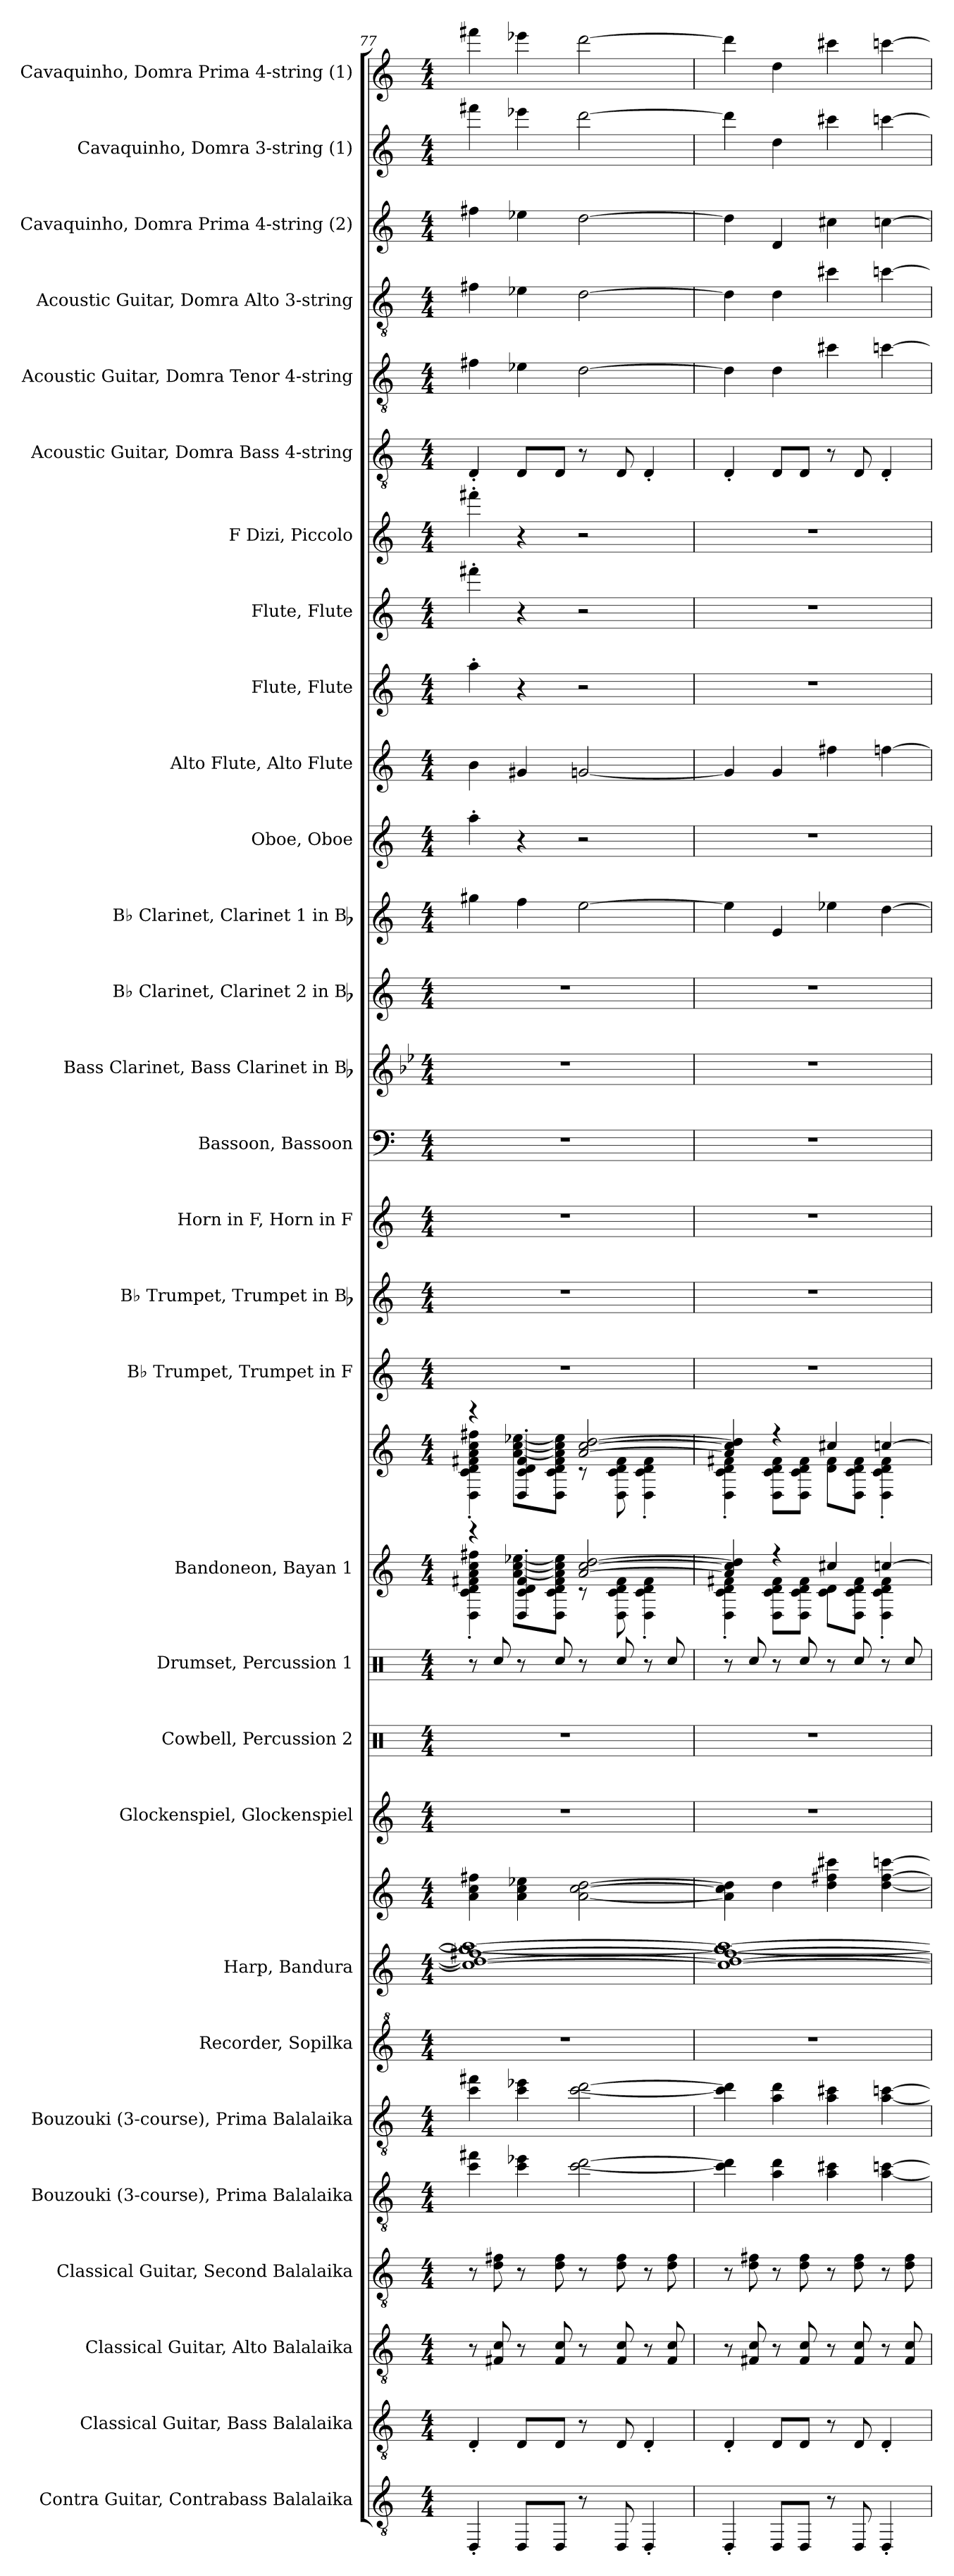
**kern	**kern	**kern	**kern	**kern	**kern	**kern	**kern	**kern	**kern	**kern	**kern	**kern	**kern	**kern	**kern	**kern	**kern	**kern	**kern	**kern	**kern	**kern	**kern	**kern	**kern	**kern	**kern	**kern	**kern	**kern	**kern
*part30	*part29	*part28	*part27	*part26	*part25	*part24	*part23	*part23	*part22	*part21	*part20	*part19	*part19	*part18	*part17	*part16	*part15	*part14	*part13	*part12	*part11	*part10	*part9	*part8	*part7	*part6	*part5	*part4	*part3	*part2	*part1
*staff32	*staff31	*staff30	*staff29	*staff28	*staff27	*staff26	*staff25	*staff24	*staff23	*staff22	*staff21	*staff20	*staff19	*staff18	*staff17	*staff16	*staff15	*staff14	*staff13	*staff12	*staff11	*staff10	*staff9	*staff8	*staff7	*staff6	*staff5	*staff4	*staff3	*staff2	*staff1
*I"Contra Guitar, Contrabass Balalaika	*I"Classical Guitar, Bass Balalaika	*I"Classical Guitar, Alto Balalaika	*I"Classical Guitar, Second Balalaika	*I"Bouzouki (3-course), Prima Balalaika	*I"Bouzouki (3-course), Prima Balalaika	*I"Recorder, Sopilka	*I"Harp, Bandura	*	*I"Glockenspiel, Glockenspiel	*I"Cowbell, Percussion 2	*I"Drumset, Percussion 1	*I"Bandoneon, Bayan 1	*	*I"B♭ Trumpet, Trumpet in F	*I"B♭ Trumpet, Trumpet in Bb	*I"Horn in F, Horn in F	*I"Bassoon, Bassoon	*I"Bass Clarinet, Bass Clarinet in Bb	*I"B♭ Clarinet, Clarinet 2 in Bb	*I"B♭ Clarinet, Clarinet 1 in Bb	*I"Oboe, Oboe	*I"Alto Flute, Alto Flute	*I"Flute, Flute	*I"Flute, Flute	*I"F Dizi, Piccolo	*I"Acoustic Guitar, Domra Bass 4-string	*I"Acoustic Guitar, Domra Tenor 4-string	*I"Acoustic Guitar, Domra Alto 3-string	*I"Cavaquinho, Domra Prima 4-string (2)	*I"Cavaquinho, Domra 3-string (1)	*I"Cavaquinho, Domra Prima 4-string (1)
*I'C. Guit.	*I'Guit.	*I'Guit.	*I'Guit.	*I'Bou.	*I'Bou.	*I'Rec.	*I'Hrp.	*	*I'Glock.	*I'Cwb.	*I'D. Set	*I'Ban.	*	*I'B♭ Tpt.	*I'B♭ Tpt.	*I'F Hn.	*I'Bsn.	*I'B. Cl.	*I'B♭ Cl.	*I'B♭ Cl.	*I'Ob.	*I'A. Fl.	*I'Fl.	*I'Fl.	*I'F Di.	*I'Guit.	*I'Guit.	*I'Guit.	*I'Cava.	*I'Cava.	*I'Cava.
!!LO:PB:g=z
*clefGv2	*clefGv2	*clefGv2	*clefGv2	*clefGv2	*clefGv2	*clefG^2	*clefG2	*clefG2	*clefG2	*clefX	*clefX	*clefG2	*clefG2	*clefG2	*clefG2	*clefG2	*clefF4	*clefG2	*clefG2	*clefG2	*clefG2	*clefG2	*clefG2	*clefG2	*clefG2	*clefGv2	*clefGv2	*clefGv2	*clefG2	*clefG2	*clefG2
*	*	*	*	*	*	*	*	*	*ITrd-14c-24	*	*	*	*	*ITrd1c2	*ITrd1c2	*ITrd4c7	*	*ITrd8c14	*ITrd1c2	*ITrd1c2	*	*ITrd3c5	*	*	*ITrd-7c-12	*	*	*	*	*	*
*k[]	*k[]	*k[]	*k[]	*k[]	*k[]	*k[]	*k[]	*k[]	*k[]	*k[]	*k[]	*k[]	*k[]	*k[b-e-]	*k[b-e-]	*k[b-]	*k[]	*k[b-e-]	*k[b-e-]	*k[b-e-]	*k[]	*k[f#]	*k[]	*k[]	*k[]	*k[]	*k[]	*k[]	*k[]	*k[]	*k[]
*M4/4	*M4/4	*M4/4	*M4/4	*M4/4	*M4/4	*M4/4	*M4/4	*M4/4	*M4/4	*M4/4	*M4/4	*M4/4	*M4/4	*M4/4	*M4/4	*M4/4	*M4/4	*M4/4	*M4/4	*M4/4	*M4/4	*M4/4	*M4/4	*M4/4	*M4/4	*M4/4	*M4/4	*M4/4	*M4/4	*M4/4	*M4/4
=77	=77	=77	=77	=77	=77	=77	=77	=77	=77	=77	=77	=77	=77	=77	=77	=77	=77	=77	=77	=77	=77	=77	=77	=77	=77	=77	=77	=77	=77	=77	=77
*	*	*	*	*	*	*	*^	*	*	*	*	*^	*^	*	*	*	*	*	*	*	*	*	*	*	*	*	*	*	*	*	*
*	*	*	*	*	*	*	*	*^	*	*	*	*	*	*	*	*	*	*	*	*	*	*	*	*	*	*	*	*	*	*	*	*	*	*
4DD'/	4D'/	8r	8r	4cc\ 4ff#X\	4cc\ 4ff#X\	1r	[1ff#X	1gg_	1cc_ 1dd_ 1aa_	4a\ 4cc\ 4ff#X\	1r	1r	8r	4r	4D\' 4c\' 4d\' 4f#X\' 4a\' 4cc\' 4ff#X\'	4r	4D\' 4c\' 4d\' 4f#X\' 4a\' 4cc\' 4ff#X\'	1r	1r	1r	1r	1r	1r	4ff#X\	4aa'\	4f#\	4aa'\	4fff#X'\	4ffff#X'\	4D'/	4f#X\	4f#X\	4ff#X\	4fff#X\	4fff#X\
.	.	8F#X/ 8c/	8d\ 8f#X\	.	.	.	.	.	.	.	.	.	8Rcc/	.	.	.	.	.	.	.	.	.	.	.	.	.	.	.	.	.	.	.	.	.	.
8DD/L	8D/L	8r	8r	4cc\ 4ee-X\	4cc\ 4ee-X\	.	.	.	.	4a\ 4cc\ 4ee-X\	.	.	8r	4D/' 4c/' 4d/' 4f#/'	[8a\ [8cc\ [8ee-X\L	4D/' 4c/' 4d/' 4f#/'	[8a\ [8cc\ [8ee-X\L	.	.	.	.	.	.	4ee-\	4r	4d#X/	4r	4r	4r	8D/L	4e-X\	4e-X\	4ee-X\	4eee-X\	4eee-X\
8DD/J	8D/J	8F#/ 8c/	8d\ 8f#\	.	.	.	.	.	.	.	.	.	8Rcc/	.	8D\ 8c\ 8d\ 8f#\ 8a\] 8cc\] 8ee-\]J	.	8D\ 8c\ 8d\ 8f#\ 8a\] 8cc\] 8ee-\]J	.	.	.	.	.	.	.	.	.	.	.	.	8D/J	.	.	.	.	.
8r	8r	8r	8r	[2cc\ [2dd\	[2cc\ [2dd\	.	.	.	.	[2a\ [2cc\ [2dd\	.	.	8r	[2a/ [2cc/ [2dd/	8r	[2a/ [2cc/ [2dd/	8r	.	.	.	.	.	.	[2dd\	2r	[2dn/	2r	2r	2r	8r	[2d\	[2d\	[2dd\	[2ddd\	[2ddd\
8DD/	8D/	8F#/ 8c/	8d\ 8f#\	.	.	.	.	.	.	.	.	.	8Rcc/	.	8D\ 8c\ 8d\ 8f#\	.	8D\ 8c\ 8d\ 8f#\	.	.	.	.	.	.	.	.	.	.	.	.	8D/	.	.	.	.	.
4DD'/	4D'/	8r	8r	.	.	.	.	.	.	.	.	.	8r	.	4D\' 4c\' 4d\' 4f#\'	.	4D\' 4c\' 4d\' 4f#\'	.	.	.	.	.	.	.	.	.	.	.	.	4D'/	.	.	.	.	.
.	.	8F#/ 8c/	8d\ 8f#\	.	.	.	.	.	.	.	.	.	8Rcc/	.	.	.	.	.	.	.	.	.	.	.	.	.	.	.	.	.	.	.	.	.	.
=78	=78	=78	=78	=78	=78	=78	=78	=78	=78	=78	=78	=78	=78	=78	=78	=78	=78	=78	=78	=78	=78	=78	=78	=78	=78	=78	=78	=78	=78	=78	=78	=78	=78	=78	=78
4DD'/	4D'/	8r	8r	4cc\] 4dd\]	4cc\] 4dd\]	1r	1ff#_	1gg_	1cc_ 1dd_ 1aa_	4a\] 4cc\] 4dd\]	1r	1r	8r	4a/] 4cc/] 4dd/]	4D\' 4c\' 4d\' 4f#X\'	4a/] 4cc/] 4dd/]	4D\' 4c\' 4d\' 4f#X\'	1r	1r	1r	1r	1r	1r	4dd\]	1r	4d/]	1r	1r	1r	4D'/	4d\]	4d\]	4dd\]	4ddd\]	4ddd\]
.	.	8F#X/ 8c/	8d\ 8f#X\	.	.	.	.	.	.	.	.	.	8Rcc/	.	.	.	.	.	.	.	.	.	.	.	.	.	.	.	.	.	.	.	.	.	.
8DD/L	8D/L	8r	8r	4a\ 4dd\	4a\ 4dd\	.	.	.	.	4dd\	.	.	8r	4r	8D\ 8c\ 8d\ 8f#\L	4r	8D\ 8c\ 8d\ 8f#\L	.	.	.	.	.	.	4d/	.	4d/	.	.	.	8D/L	4d\	4d\	4d/	4dd\	4dd\
8DD/J	8D/J	8F#/ 8c/	8d\ 8f#\	.	.	.	.	.	.	.	.	.	8Rcc/	.	8D\ 8c\ 8d\ 8f#\J	.	8D\ 8c\ 8d\ 8f#\J	.	.	.	.	.	.	.	.	.	.	.	.	8D/J	.	.	.	.	.
8r	8r	8r	8r	4a\ 4cc#X\	4a\ 4cc#X\	.	.	.	.	4dd\ 4ff#X\ 4ccc#X\	.	.	8r	4cc#X/	8c\ 8d\L	4cc#X/	8d\ 8f#\L	.	.	.	.	.	.	4dd-X\	.	4cc#X\	.	.	.	8r	4cc#X\	4cc#X\	4cc#X\	4ccc#X\	4ccc#X\
8DD/	8D/	8F#/ 8c/	8d\ 8f#\	.	.	.	.	.	.	.	.	.	8Rcc/	.	8D\ 8c\ 8d\ 8f#\J	.	8D\ 8c\ 8d\ 8f#\J	.	.	.	.	.	.	.	.	.	.	.	.	8D/	.	.	.	.	.
4DD'/	4D'/	8r	8r	[4a\ [4ccn\	[4a\ [4ccn\	.	.	.	.	[4dd\ [4ff#\ [4cccn\	.	.	8r	[4ccn/	4D\' 4c\' 4d\' 4f#\'	[4ccn/	4D\' 4c\' 4d\' 4f#\'	.	.	.	.	.	.	[4cc\	.	[4ccn\	.	.	.	4D'/	[4ccn\	[4ccn\	[4ccn\	[4cccn\	[4cccn\
.	.	8F#/ 8c/	8d\ 8f#\	.	.	.	.	.	.	.	.	.	8Rcc/	.	.	.	.	.	.	.	.	.	.	.	.	.	.	.	.	.	.	.	.	.	.
*	*	*	*	*	*	*	*	*	*	*	*	*	*	*v	*v	*	*	*	*	*	*	*	*	*	*	*	*	*	*	*	*	*	*	*	*
*	*	*	*	*	*	*	*v	*v	*v	*	*	*	*	*	*v	*v	*	*	*	*	*	*	*	*	*	*	*	*	*	*	*	*	*	*
=	=	=	=	=	=	=	=	=	=	=	=	=	=	=	=	=	=	=	=	=	=	=	=	=	=	=	=	=	=	=	=
*-	*-	*-	*-	*-	*-	*-	*-	*-	*-	*-	*-	*-	*-	*-	*-	*-	*-	*-	*-	*-	*-	*-	*-	*-	*-	*-	*-	*-	*-	*-	*-
